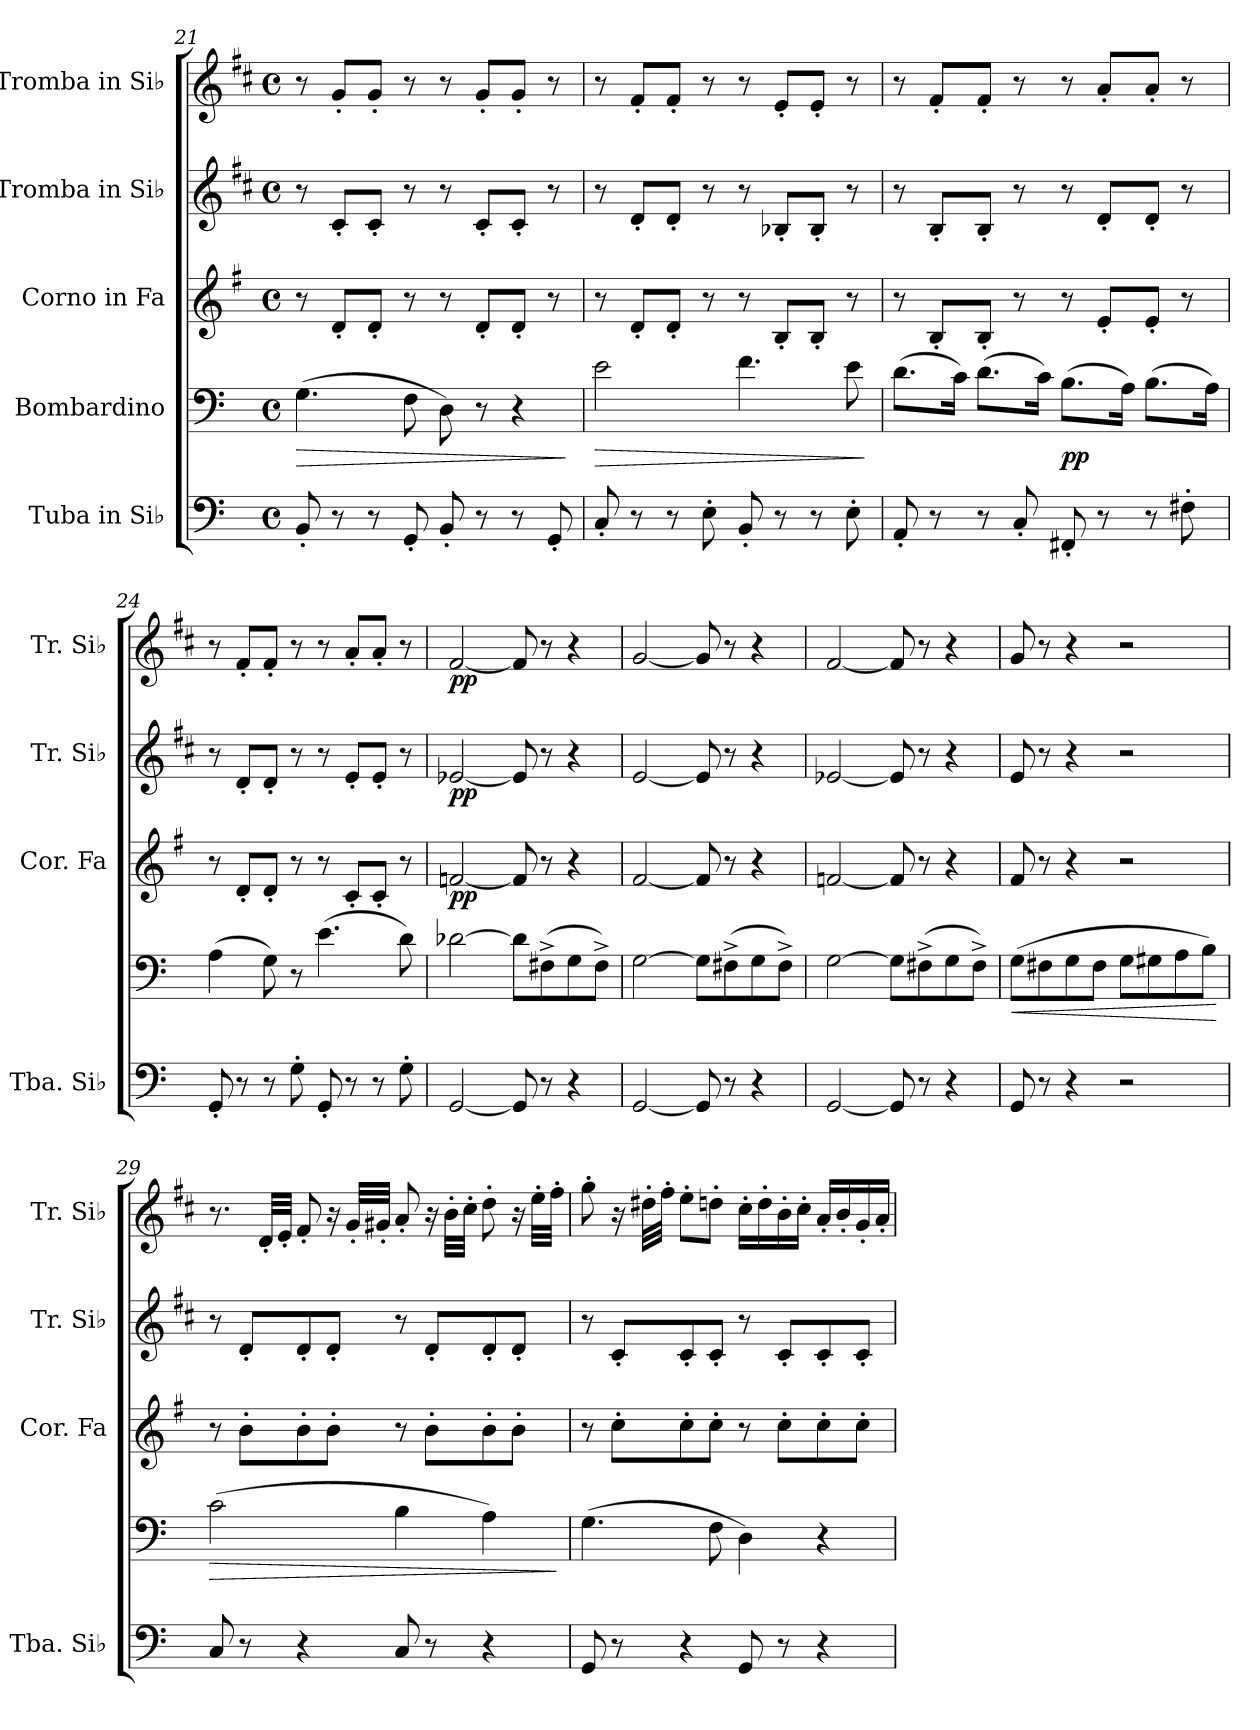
**kern	**kern	**dynam	**kern	**dynam	**kern	**dynam	**kern	**dynam
*part5	*part4	*part4	*part3	*part3	*part2	*part2	*part1	*part1
*staff5	*staff4	*staff4	*staff3	*staff3	*staff2	*staff2	*staff1	*staff1
*I"Tuba in Si♭	*I"Bombardino	*	*I"Corno in Fa	*	*I"Tromba in Si♭	*	*I"Tromba in Si♭	*
*I'Tba. Si♭	*	*	*I'Cor. Fa	*	*I'Tr. Si♭	*	*I'Tr. Si♭	*
*clefF4	*clefF4	*	*clefG2	*	*clefG2	*	*clefG2	*
*	*	*	*ITrd4c7	*	*ITrd1c2	*	*ITrd1c2	*
*k[]	*k[]	*	*k[]	*	*k[]	*	*k[]	*
*M4/4	*M4/4	*	*M4/4	*	*M4/4	*	*M4/4	*
*met(c)	*met(c)	*	*met(c)	*	*met(c)	*	*met(c)	*
=21	=21	=21	=21	=21	=21	=21	=21	=21
!	!	!LO:HP:b	!	!	!	!	!	!
8BB'/	(>4.G\	>	8r	.	8r	.	8r	.
8r	.	.	8G'/L	.	8B'/L	.	8f'/L	.
8r	.	.	8G'/J	.	8B'/J	.	8f'/J	.
8GG'/	8F\	.	8r	.	8r	.	8r	.
8BB'/	8D\)	.	8r	.	8r	.	8r	.
8r	8r	.	8G'/L	.	8B'/L	.	8f'/L	.
8r	4r	.	8G'/J	.	8B'/J	.	8f'/J	.
8GG'/	.	.	8r	.	8r	.	8r	.
.	.	]	.	.	.	.	.	.
=22	=22	=22	=22	=22	=22	=22	=22	=22
!	!	!LO:HP:b	!	!	!	!	!	!
8C'/	2e\	>	8r	.	8r	.	8r	.
8r	.	.	8G'/L	.	8c'/L	.	8e'/L	.
8r	.	.	8G'/J	.	8c'/J	.	8e'/J	.
8E'\	.	.	8r	.	8r	.	8r	.
8BB'/	4.f\	.	8r	.	8r	.	8r	.
8r	.	.	8E'/L	.	8A-X'/L	.	8d'/L	.
8r	.	.	8E'/J	.	8A-'/J	.	8d'/J	.
8E'\	8e\	.	8r	.	8r	.	8r	.
.	.	]	.	.	.	.	.	.
!!LO:PB:g=z
=23	=23	=23	=23	=23	=23	=23	=23	=23
8AA'/	(>8.d\L	.	8r	.	8r	.	8r	.
8r	.	.	8E'/L	.	8A'/L	.	8e'/L	.
.	16c\Jk)	.	.	.	.	.	.	.
8r	(>8.d\L	.	8E'/J	.	8A'/J	.	8e'/J	.
8C'/	.	.	8r	.	8r	.	8r	.
.	16c\Jk)	.	.	.	.	.	.	.
!	!	!LO:DY:b	!	!	!	!	!	!
8FF#X'/	(>8.B\L	pp	8r	.	8r	.	8r	.
8r	.	.	8A'/L	.	8c'/L	.	8g'/L	.
.	16A\Jk)	.	.	.	.	.	.	.
8r	(>8.B\L	.	8A'/J	.	8c'/J	.	8g'/J	.
8F#X'\	.	.	8r	.	8r	.	8r	.
.	16A\Jk)	.	.	.	.	.	.	.
=24	=24	=24	=24	=24	=24	=24	=24	=24
8GG'/	(>4A\	.	8r	.	8r	.	8r	.
8r	.	.	8G'/L	.	8c'/L	.	8e'/L	.
8r	8G\)	.	8G'/J	.	8c'/J	.	8e'/J	.
8G'\	8r	.	8r	.	8r	.	8r	.
8GG'/	(>4.e\	.	8r	.	8r	.	8r	.
8r	.	.	8F'/L	.	8d'/L	.	8g'/L	.
8r	.	.	8F'/J	.	8d'/J	.	8g'/J	.
8G'\	8d\)	.	8r	.	8r	.	8r	.
=25	=25	=25	=25	=25	=25	=25	=25	=25
!	!	!	!	!LO:DY:b	!	!LO:DY:b	!	!LO:DY:b
[2GG/	[2d-X\	.	[2B-X/	pp	[2d-X/	pp	[2e/	pp
8GG/]	8d-\L]	.	8B-/]	.	8d-/]	.	8e/]	.
8r	(>8F#X^\	.	8r	.	8r	.	8r	.
4r	8G\	.	4r	.	4r	.	4r	.
.	8F#^\J)	.	.	.	.	.	.	.
=26	=26	=26	=26	=26	=26	=26	=26	=26
[2GG/	[2G\	.	[2B/	.	[2d/	.	[2f/	.
8GG/]	8G\L]	.	8B/]	.	8d/]	.	8f/]	.
8r	(>8F#X^\	.	8r	.	8r	.	8r	.
4r	8G\	.	4r	.	4r	.	4r	.
.	8F#^\J)	.	.	.	.	.	.	.
!!LO:LB:g=z
=27	=27	=27	=27	=27	=27	=27	=27	=27
[2GG/	[2G\	.	[2B-X/	.	[2d-X/	.	[2e/	.
8GG/]	8G\L]	.	8B-/]	.	8d-/]	.	8e/]	.
8r	(>8F#X^\	.	8r	.	8r	.	8r	.
4r	8G\	.	4r	.	4r	.	4r	.
.	8F#^\J)	.	.	.	.	.	.	.
=28	=28	=28	=28	=28	=28	=28	=28	=28
!	!	!LO:HP:b	!	!	!	!	!	!
8GG/	(>8G\L	<	8B/	.	8d/	.	8f/	.
8r	8F#X\	.	8r	.	8r	.	8r	.
4r	8G\	.	4r	.	4r	.	4r	.
.	8F#\J	.	.	.	.	.	.	.
2r	8G\L	.	2r	.	2r	.	2r	.
.	8G#X\	.	.	.	.	.	.	.
.	8A\	.	.	.	.	.	.	.
.	8B\J)	.	.	.	.	.	.	.
.	.	[	.	.	.	.	.	.
=29	=29	=29	=29	=29	=29	=29	=29	=29
!	!	!LO:HP:b	!	!	!	!	!	!
8C/	(>2c\	>	8r	.	8r	.	8.r	.
8r	.	.	8e'\L	.	8c'/L	.	.	.
.	.	.	.	.	.	.	32c'/LLL	.
.	.	.	.	.	.	.	32d'/JJJ	.
4r	.	.	8e'\	.	8c'/	.	8e'/	.
.	.	.	8e'\J	.	8c'/J	.	16r	.
.	.	.	.	.	.	.	32f'/LLL	.
.	.	.	.	.	.	.	32f#X'/JJJ	.
8C/	4B\	.	8r	.	8r	.	8g'/	.
8r	.	.	8e'\L	.	8c'/L	.	16r	.
.	.	.	.	.	.	.	32a'\LLL	.
.	.	.	.	.	.	.	32b'\JJJ	.
4r	4A\)	.	8e'\	.	8c'/	.	8cc'\	.
.	.	.	8e'\J	.	8c'/J	.	16r	.
.	.	.	.	.	.	.	32dd'\LLL	.
.	.	.	.	.	.	.	32ee'\JJJ	.
.	.	]	.	.	.	.	.	.
!!LO:PB:g=z
=30	=30	=30	=30	=30	=30	=30	=30	=30
8GG/	(>4.G\	.	8r	.	8r	.	8ff'\	.
8r	.	.	8f'\L	.	8B'/L	.	16r	.
.	.	.	.	.	.	.	32cc#X'\LLL	.
.	.	.	.	.	.	.	32ee'\JJJ	.
4r	.	.	8f'\	.	8B'/	.	8dd'\L	.
.	8F\	.	8f'\J	.	8B'/J	.	8ccn'\J	.
8GG/	4D\)	.	8r	.	8r	.	16b'\LL	.
.	.	.	.	.	.	.	16cc'\	.
8r	.	.	8f'\L	.	8B'/L	.	16a'\	.
.	.	.	.	.	.	.	16b'\JJ	.
4r	4r	.	8f'\	.	8B'/	.	16g'/LL	.
.	.	.	.	.	.	.	16a'/	.
.	.	.	8f'\J	.	8B'/J	.	16f'/	.
.	.	.	.	.	.	.	16g'/JJ	.
=	=	=	=	=	=	=	=	=
*-	*-	*-	*-	*-	*-	*-	*-	*-
